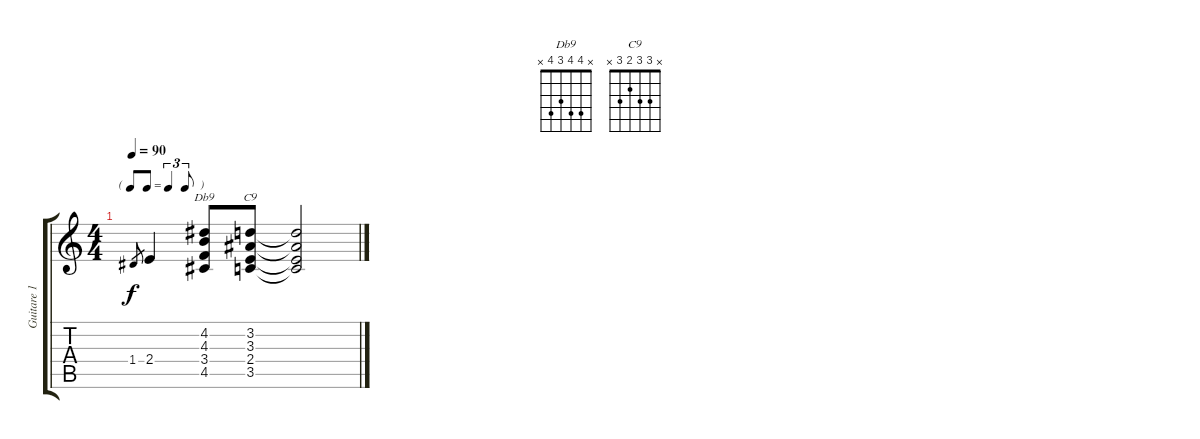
\track ("Guitare 1" "Guitare 1") {instrument acousticguitarsteel}
\staff {score tabs}
\tuning (E4 B3 G3 D3 A2 E2) {hide}
\chord ("Db9" x 4 4 3 4 x)
\chord ("C9" x 3 3 2 3 x)
\ts (4 4)
\tf triplet8th
\tempo 90
\clef g2
\ks c
1.4.8{gr dy f} 2.4.4 (4.2 4.3 3.4 4.5).8{ch "Db9"} (3.2 3.3 2.4 3.5).8{ch "C9"} (3.2{t} 3.3{t} 2.4{t} 3.5{t}).2
